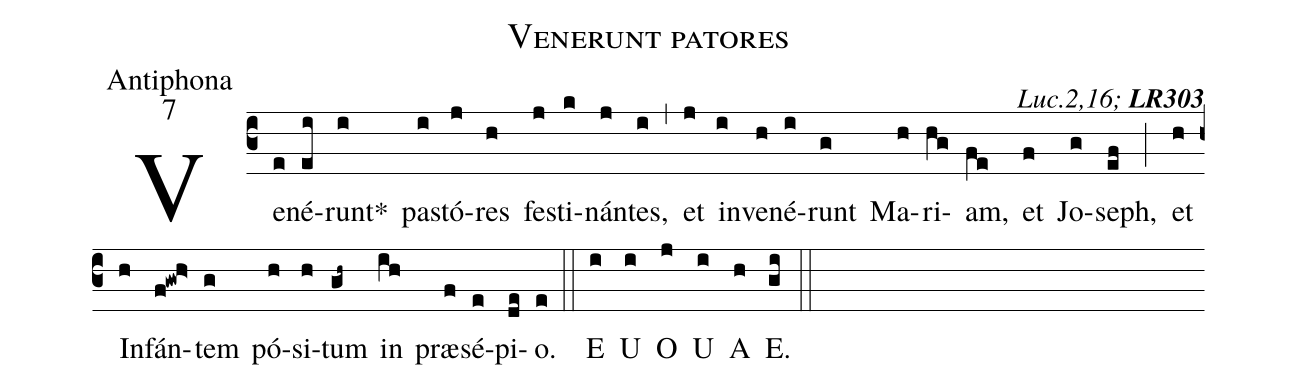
name:Venerunt patores;
office-part:Antiphona;
mode:7;
commentary:{\itshape\mdseries Luc.2,16;\/}  {\bfseries LR303};
%%
(c3) Ve(e)né(ei)runt<sp>*</sp>(i) pa(i)stó(j)res(h) fe(j)sti(k)nán(j)tes,(i) (,)
et(j) in(i)ve(h)né(i)runt(g) Ma(h)ri(hg)am,(fe) et(f) Jo(g)seph,(ef) (;)
et(h) In(h)fán(f!gw!h>)tem(g) pó(h)si(h)tum(gh~) in(ih) præ(f)sé(e)pi(de)o.(e)  (::)
<eu>  E(i) U(i) O(j) U(i) A(h) E.(gi) </eu> (::)
